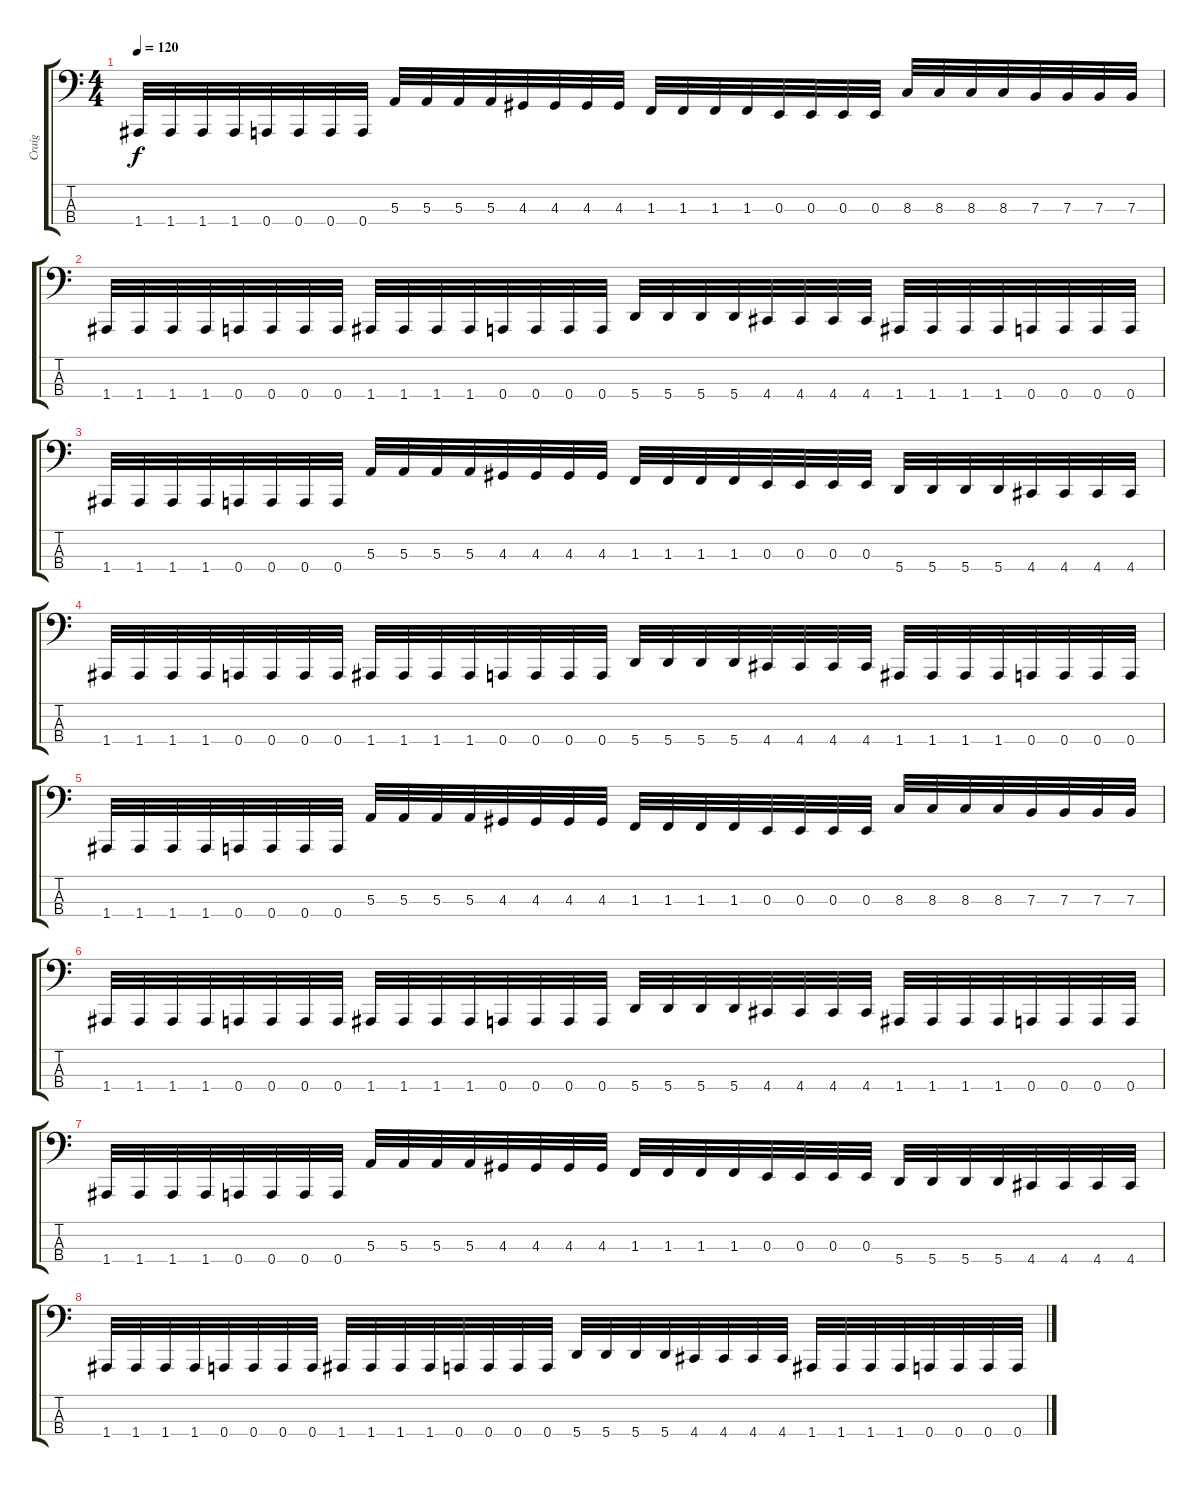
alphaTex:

\track ("Craig" "Craig") {instrument electricbassfinger}
\staff {score tabs}
\tuning (D2 A1 E1 A0) {hide}
\ts (4 4)
\tempo 120
\clef f4
\ks c
1.4.32{dy f} 1.4.32 1.4.32 1.4.32 0.4.32 0.4.32 0.4.32 0.4.32 5.3.32 5.3.32 5.3.32 5.3.32 4.3.32 4.3.32 4.3.32 4.3.32 1.3.32 1.3.32 1.3.32 1.3.32 0.3.32 0.3.32 0.3.32 0.3.32 8.3.32 8.3.32 8.3.32 8.3.32 7.3.32 7.3.32 7.3.32 7.3.32 |
1.4.32 1.4.32 1.4.32 1.4.32 0.4.32 0.4.32 0.4.32 0.4.32 1.4.32 1.4.32 1.4.32 1.4.32 0.4.32 0.4.32 0.4.32 0.4.32 5.4.32 5.4.32 5.4.32 5.4.32 4.4.32 4.4.32 4.4.32 4.4.32 1.4.32 1.4.32 1.4.32 1.4.32 0.4.32 0.4.32 0.4.32 0.4.32 |
1.4.32 1.4.32 1.4.32 1.4.32 0.4.32 0.4.32 0.4.32 0.4.32 5.3.32 5.3.32 5.3.32 5.3.32 4.3.32 4.3.32 4.3.32 4.3.32 1.3.32 1.3.32 1.3.32 1.3.32 0.3.32 0.3.32 0.3.32 0.3.32 5.4.32 5.4.32 5.4.32 5.4.32 4.4.32 4.4.32 4.4.32 4.4.32 |
1.4.32 1.4.32 1.4.32 1.4.32 0.4.32 0.4.32 0.4.32 0.4.32 1.4.32 1.4.32 1.4.32 1.4.32 0.4.32 0.4.32 0.4.32 0.4.32 5.4.32 5.4.32 5.4.32 5.4.32 4.4.32 4.4.32 4.4.32 4.4.32 1.4.32 1.4.32 1.4.32 1.4.32 0.4.32 0.4.32 0.4.32 0.4.32 |
1.4.32 1.4.32 1.4.32 1.4.32 0.4.32 0.4.32 0.4.32 0.4.32 5.3.32 5.3.32 5.3.32 5.3.32 4.3.32 4.3.32 4.3.32 4.3.32 1.3.32 1.3.32 1.3.32 1.3.32 0.3.32 0.3.32 0.3.32 0.3.32 8.3.32 8.3.32 8.3.32 8.3.32 7.3.32 7.3.32 7.3.32 7.3.32 |
1.4.32 1.4.32 1.4.32 1.4.32 0.4.32 0.4.32 0.4.32 0.4.32 1.4.32 1.4.32 1.4.32 1.4.32 0.4.32 0.4.32 0.4.32 0.4.32 5.4.32 5.4.32 5.4.32 5.4.32 4.4.32 4.4.32 4.4.32 4.4.32 1.4.32 1.4.32 1.4.32 1.4.32 0.4.32 0.4.32 0.4.32 0.4.32 |
1.4.32 1.4.32 1.4.32 1.4.32 0.4.32 0.4.32 0.4.32 0.4.32 5.3.32 5.3.32 5.3.32 5.3.32 4.3.32 4.3.32 4.3.32 4.3.32 1.3.32 1.3.32 1.3.32 1.3.32 0.3.32 0.3.32 0.3.32 0.3.32 5.4.32 5.4.32 5.4.32 5.4.32 4.4.32 4.4.32 4.4.32 4.4.32 |
1.4.32 1.4.32 1.4.32 1.4.32 0.4.32 0.4.32 0.4.32 0.4.32 1.4.32 1.4.32 1.4.32 1.4.32 0.4.32 0.4.32 0.4.32 0.4.32 5.4.32 5.4.32 5.4.32 5.4.32 4.4.32 4.4.32 4.4.32 4.4.32 1.4.32 1.4.32 1.4.32 1.4.32 0.4.32 0.4.32 0.4.32 0.4.32
